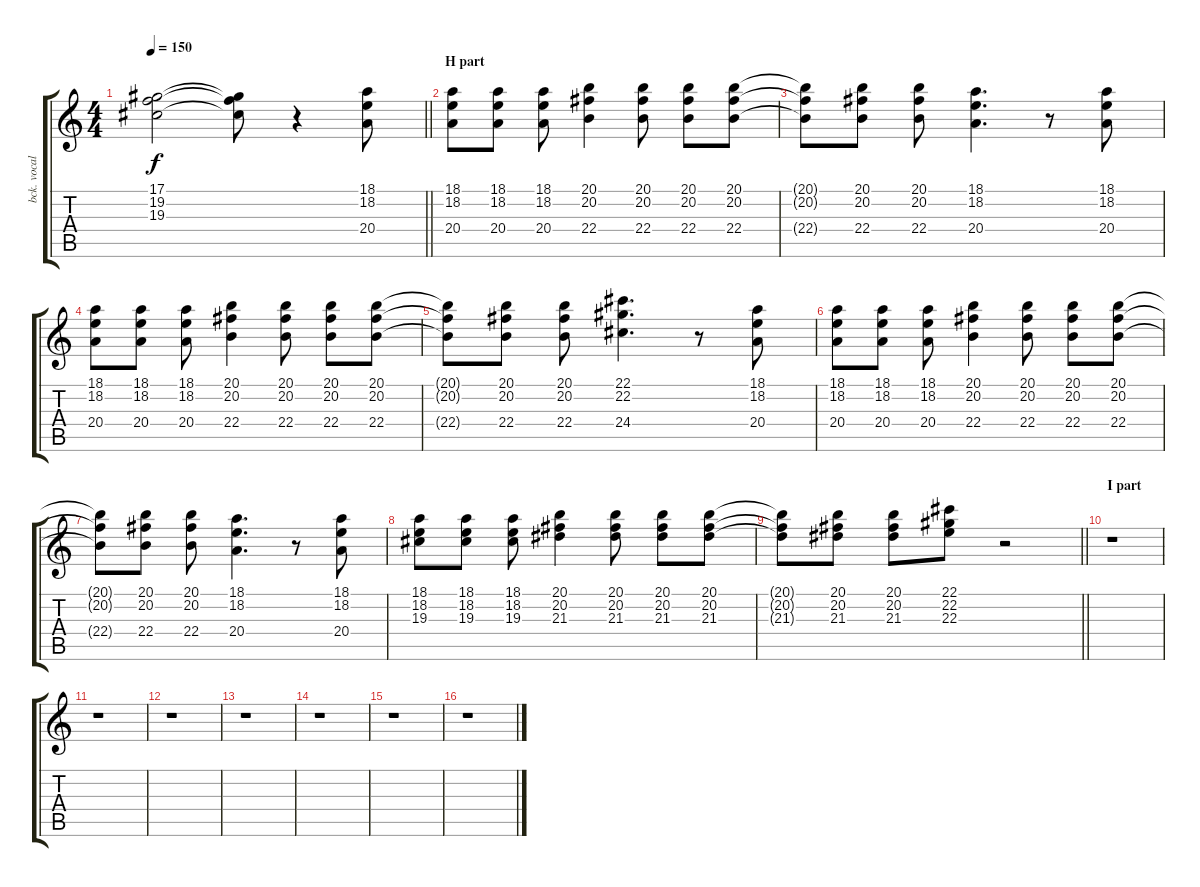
\track ("bck. vocal" "bck. vocal") {instrument flute}
\staff {score tabs}
\tuning (Eb4 Bb3 Gb3 Db3 Ab2 Eb2) {hide}
\ts (4 4)
\tempo 150
\clef g2
\barLineRight lightlight
\ks c
(17.1{t} 19.2{t} 19.3{t}).2{dy f} (17.1{t} 19.2{t} 19.3{t}).8 r.4 (18.1 18.2 20.4).8 |
\section ("" "H part")
(18.1 18.2 20.4).8 (18.1 18.2 20.4).8 (18.1 18.2 20.4).8 (20.1 20.2 22.4).4 (20.1 20.2 22.4).8 (20.1 20.2 22.4).8 (20.1 20.2 22.4).8 |
(20.1{t} 20.2{t} 22.4{t}).8 (20.1 20.2 22.4).8 (20.1 20.2 22.4).8 (18.1 18.2 20.4).4{d} r.8 (18.1 18.2 20.4).8 |
(18.1 18.2 20.4).8 (18.1 18.2 20.4).8 (18.1 18.2 20.4).8 (20.1 20.2 22.4).4 (20.1 20.2 22.4).8 (20.1 20.2 22.4).8 (20.1 20.2 22.4).8 |
(20.1{t} 20.2{t} 22.4{t}).8 (20.1 20.2 22.4).8 (20.1 20.2 22.4).8 (22.1 22.2 24.4).4{d} r.8 (18.1 18.2 20.4).8 |
(18.1 18.2 20.4).8 (18.1 18.2 20.4).8 (18.1 18.2 20.4).8 (20.1 20.2 22.4).4 (20.1 20.2 22.4).8 (20.1 20.2 22.4).8 (20.1 20.2 22.4).8 |
(20.1{t} 20.2{t} 22.4{t}).8 (20.1 20.2 22.4).8 (20.1 20.2 22.4).8 (18.1 18.2 20.4).4{d} r.8 (18.1 18.2 20.4).8 |
(18.1 18.2 19.3).8 (18.1 18.2 19.3).8 (18.1 18.2 19.3).8 (20.1 20.2 21.3).4 (20.1 20.2 21.3).8 (20.1 20.2 21.3).8 (20.1 20.2 21.3).8 |
\barLineRight lightlight
(20.1{t} 20.2{t} 21.3{t}).8 (20.1 20.2 21.3).8 (20.1 20.2 21.3).8 (22.1 22.2 22.3).8 r.2 |
\section ("" "I part")
r.1 |
r.1 |
r.1 |
r.1 |
r.1 |
r.1 |
r.1
